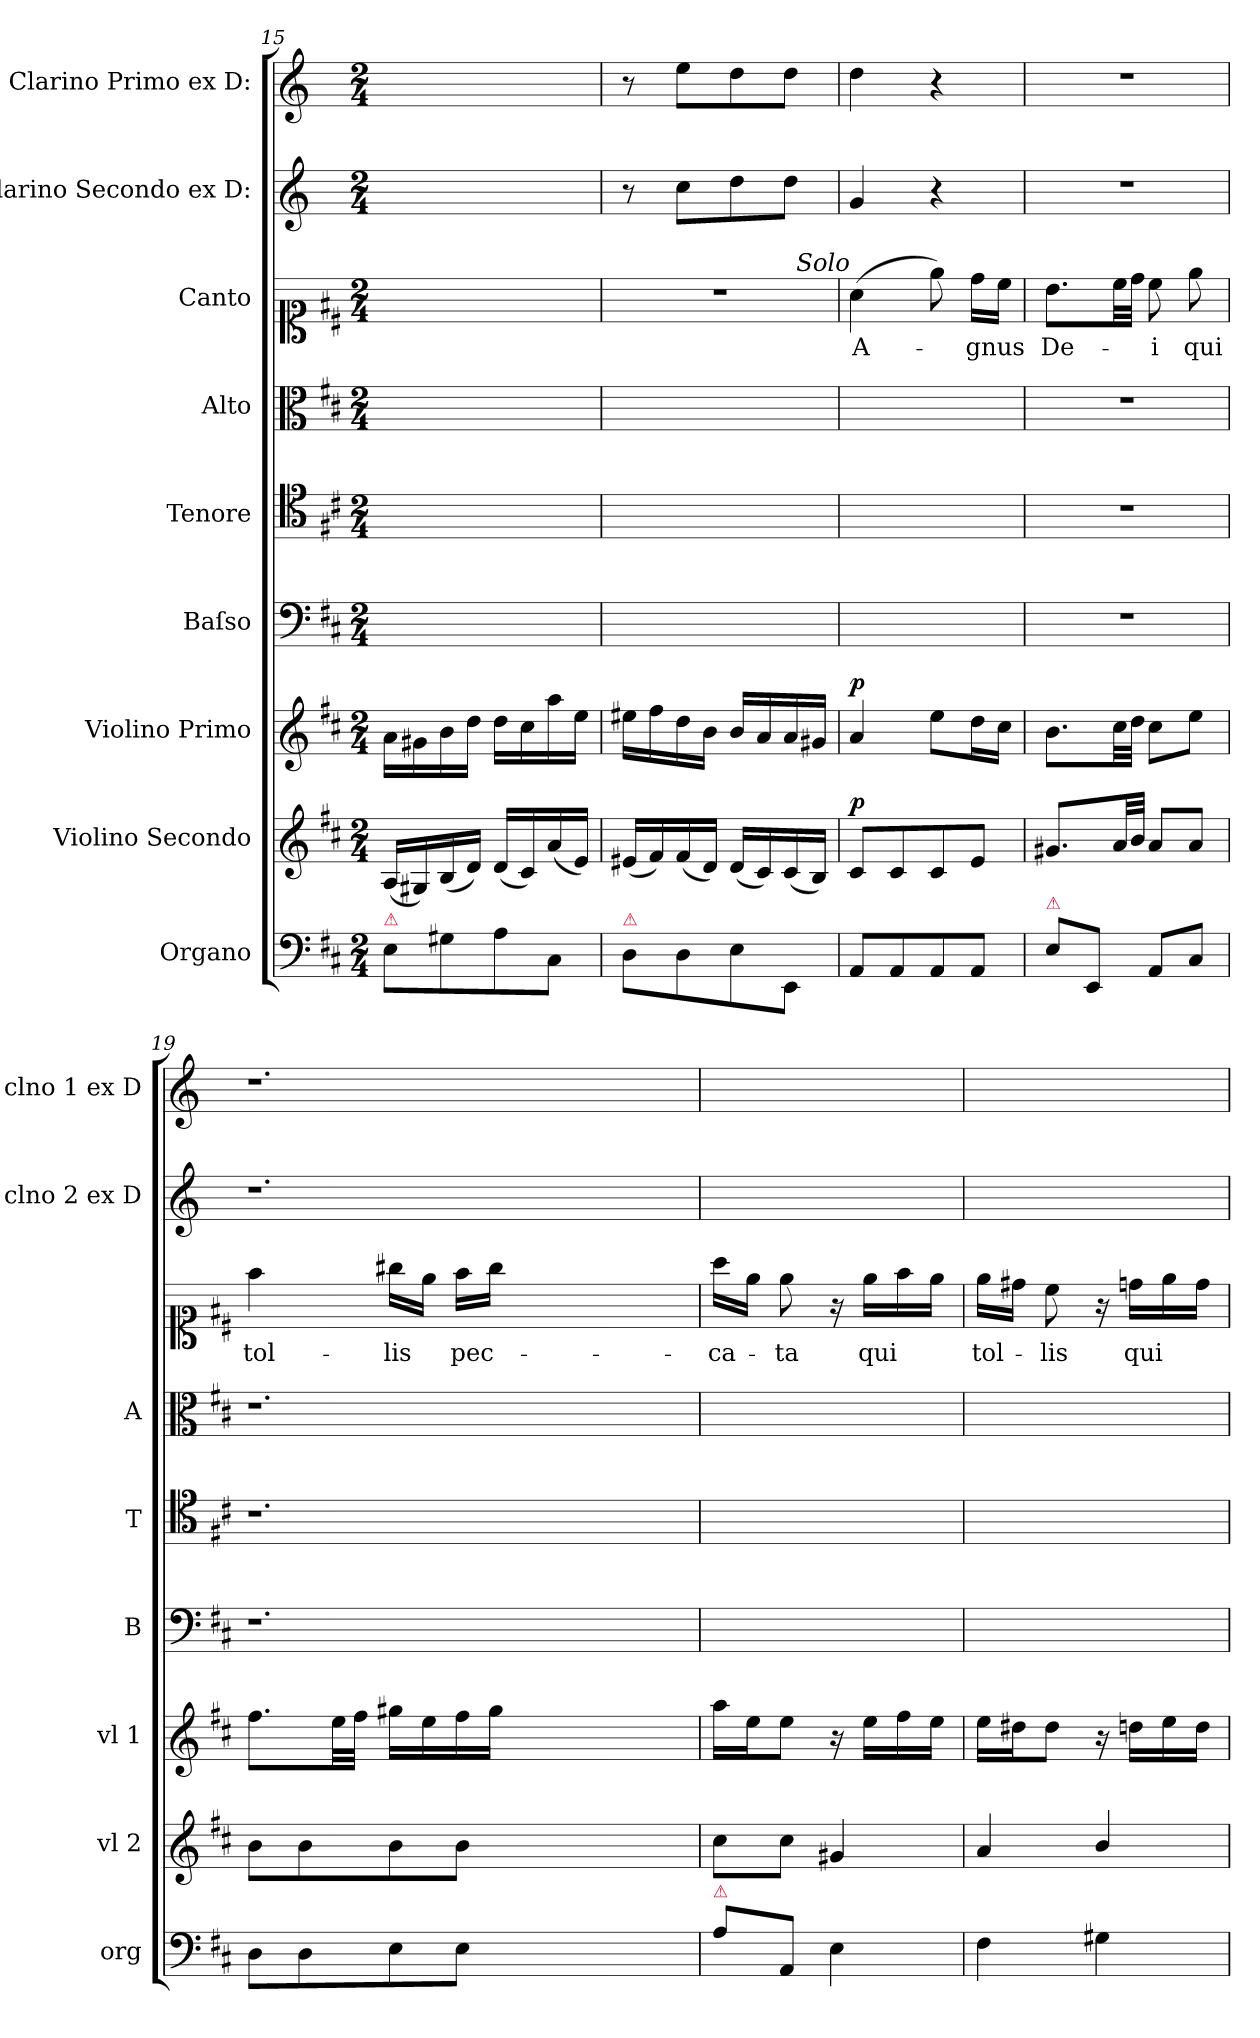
**kern	**kern	**dynam	**kern	**dynam	**kern	**kern	**kern	**kern	**text	**kern	**kern
*part9	*part8	*part8	*part7	*part7	*part6	*part5	*part4	*part3	*part3	*part2	*part1
*staff9	*staff8	*staff8	*staff7	*staff7	*staff6	*staff5	*staff4	*staff3	*staff3	*staff2	*staff1
*I"Organo	*I"Violino Secondo	*	*I"Violino Primo	*	*I"Baſso	*I"Tenore	*I"Alto	*I"Canto	*	*I"Clarino Secondo ex D:	*I"Clarino Primo ex D:
*I'org	*I'vl 2	*	*I'vl 1	*	*I'B	*I'T	*I'A	*	*	*I'clno 2 ex D	*I'clno 1 ex D
*clefF4	*clefG2	*	*clefG2	*	*clefF4	*clefC4	*clefC3	*clefC1	*	*clefG2	*clefG2
*	*	*	*	*	*	*	*	*	*	*ITrd-1c-2	*ITrd-1c-2
*k[f#c#]	*k[f#c#]	*	*k[f#c#]	*	*k[f#c#]	*k[f#c#]	*k[f#c#]	*k[f#c#]	*	*k[f#c#]	*k[f#c#]
*D:	*D:	*	*D:	*	*D:	*D:	*D:	*D:	*	*D:	*D:
*M2/4	*M2/4	*	*M2/4	*	*M2/4	*M2/4	*M2/4	*M2/4	*	*M2/4	*M2/4
=15	=15	=15	=15	=15	=15	=15	=15	=15	=15	=15	=15
!LO:TX:a:color=crimson:t=⚠	!	!	!	!	!	!	!	!	!	!	!
8E\L	(16A/LL	.	16a\LL	.	2ryy	2ryy	2ryy	2ryy	.	2ryy	2ryy
.	16G#X/)	.	16g#X\	.	.	.	.	.	.	.	.
8G#X\	(16B/	.	16b\	.	.	.	.	.	.	.	.
.	16d/JJ)	.	16dd\JJ	.	.	.	.	.	.	.	.
8A\	(16d/LL	.	16dd\LL	.	.	.	.	.	.	.	.
.	16c#/)	.	16cc#\	.	.	.	.	.	.	.	.
8C#/J	(16a/	.	16aa\	.	.	.	.	.	.	.	.
.	16e/JJ)	.	16ee\JJ	.	.	.	.	.	.	.	.
=16	=16	=16	=16	=16	=16	=16	=16	=16	=16	=16	=16
!LO:TX:a:color=crimson:t=⚠	!	!	!	!	!	!	!	!	!	!	!
8D\L	(16e#X/LL	.	16ee#X\LL	.	2ryy	2ryy	2ryy	2r	.	8r	8r
.	16f#/)	.	16ff#\	.	.	.	.	.	.	.	.
8D\	(16f#/	.	16dd\	.	.	.	.	.	.	8dd\L	8ff#\L
.	16d/JJ)	.	16b\JJ	.	.	.	.	.	.	.	.
8E\	(16d/LL	.	16b/LL	.	.	.	.	.	.	8ee\	8ee\
.	16c#/)	.	16a/	.	.	.	.	.	.	.	.
8EE/J	(16c#/	.	16a/	.	.	.	.	.	.	8ee\J	8ee\J
.	16B/JJ)	.	16g#X/JJ	.	.	.	.	.	.	.	.
=17	=17	=17	=17	=17	=17	=17	=17	=17	=17	=17	=17
!	!	!	!	!	!	!	!	!LO:TX:a:i:rj:t=Solo	!	!	!
!	!	!LO:DY:a	!	!LO:DY:a	!	!	!	!	!	!	!
8AA/L	8c#/L	p	4a/	p	2ryy	2ryy	2ryy	(4a\	A-	4a/	4ee\
8AA/	8c#/	.	.	.	.	.	.	.	.	.	.
8AA/	8c#/	.	8ee\L	.	.	.	.	8ee\)	.	4r	4r
8AA/J	8e/J	.	16dd\L	.	.	.	.	16dd\LL	-gnus	.	.
.	.	.	16cc#\JJ	.	.	.	.	16cc#\JJ	.	.	.
=18	=18	=18	=18	=18	=18	=18	=18	=18	=18	=18	=18
!LO:TX:a:color=crimson:t=⚠	!	!	!	!	!	!	!	!	!	!	!
8E\L	8.g#X/L	.	8.b\L	.	2r	2r	2r	8.b\L	De-	2r	2r
8EE/J	.	.	.	.	.	.	.	.	.	.	.
.	32a/LL	.	32cc#\LL	.	.	.	.	32cc#\LL	.	.	.
.	32b/JJJ	.	32dd\JJJ	.	.	.	.	32dd\JJJ	.	.	.
8AA/L	8a/L	.	8cc#\L	.	.	.	.	8cc#\	-i	.	.
8C#/J	8a/J	.	8ee\J	.	.	.	.	8ee\	qui	.	.
=19	=19	=19	=19	=19	=19	=19	=19	=19	=19	=19	=19
8D\L	8b\L	.	8.ff#\L	.	1.r	1.r	1.r	4ff#\	tol-	1.r	1.r
8D\	8b\	.	.	.	.	.	.	.	.	.	.
.	.	.	32ee\LL	.	.	.	.	.	.	.	.
.	.	.	32ff#\JJJ	.	.	.	.	.	.	.	.
8E\	8b\	.	16gg#X\LL	.	.	.	.	16gg#X\LL	-lis	.	.
.	.	.	16ee\	.	.	.	.	16ee\JJ	.	.	.
8E\J	8b\J	.	16ff#\	.	.	.	.	16ff#\LL	pec-	.	.
.	.	.	16gg#\JJ	.	.	.	.	16gg#\JJ	.	.	.
1ryy	1ryy	.	1ryy	.	.	.	.	1ryy	.	.	.
=20	=20	=20	=20	=20	=20	=20	=20	=20	=20	=20	=20
!LO:TX:a:color=crimson:t=⚠	!	!	!	!	!	!	!	!	!	!	!
8A\L	8cc#\L	.	16aa\LL	.	2ryy	2ryy	2ryy	16aa\LL	-ca-	2ryy	2ryy
.	.	.	16ee\J	.	.	.	.	16ee\JJ	.	.	.
8AA/J	8cc#\J	.	8ee\J	.	.	.	.	8ee\	-ta	.	.
4E\	4g#X/	.	16r	.	.	.	.	16r	.	.	.
.	.	.	16ee\LL	.	.	.	.	16ee\LL	qui	.	.
.	.	.	16ff#\	.	.	.	.	16ff#\	.	.	.
.	.	.	16ee\JJ	.	.	.	.	16ee\JJ	.	.	.
=21	=21	=21	=21	=21	=21	=21	=21	=21	=21	=21	=21
4F#\	4a/	.	16ee\LL	.	2ryy	2ryy	2ryy	16ee\LL	tol-	2ryy	2ryy
.	.	.	16dd#X\J	.	.	.	.	16dd#X\JJ	.	.	.
.	.	.	8dd#\J	.	.	.	.	8cc#\	-lis	.	.
4G#X\	4b/	.	16r	.	.	.	.	16r	.	.	.
!	!	!	!	!	!	!	!	!	!LO:LY:i	!	!
.	.	.	16ddn\LL	.	.	.	.	16ddn\LL	qui	.	.
.	.	.	16ee\	.	.	.	.	16ee\	.	.	.
.	.	.	16dd\JJ	.	.	.	.	16dd\JJ	.	.	.
=	=	=	=	=	=	=	=	=	=	=	=
*-	*-	*-	*-	*-	*-	*-	*-	*-	*-	*-	*-
